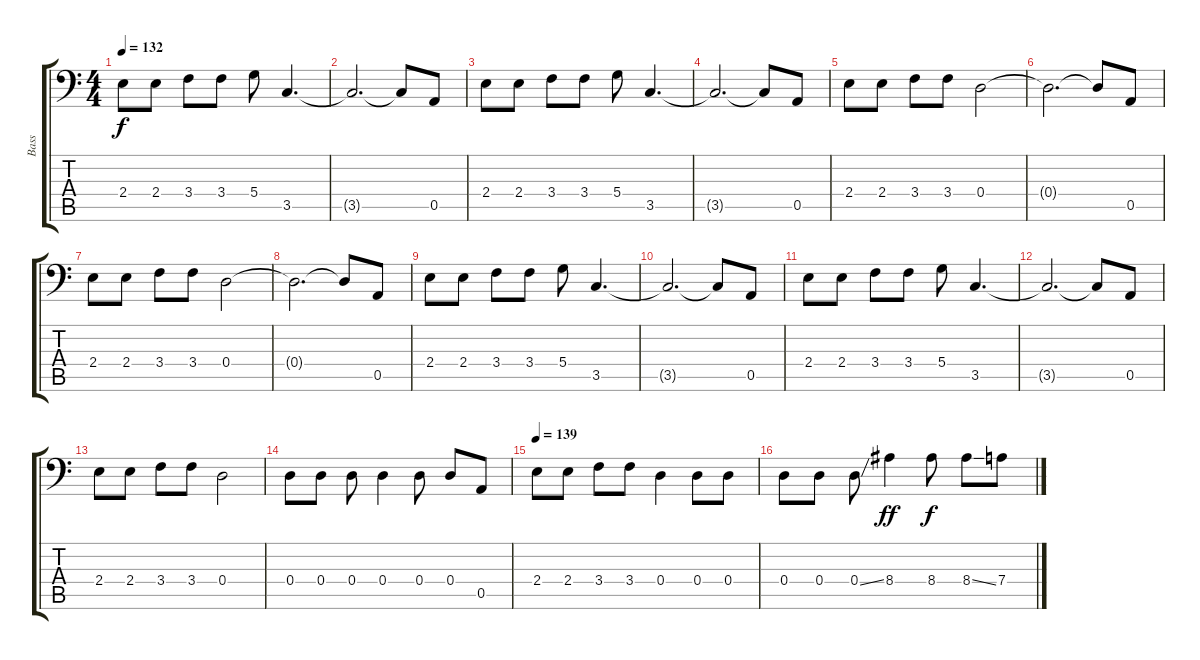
\track ("Bass" "Bass") {instrument electricbasspick}
\staff {score tabs}
\tuning (E3 B2 G2 D2 A1 E1) {hide}
\ts (4 4)
\tempo 132
\clef f4
\ks c
2.4.8{dy f instrument electricbasspick} 2.4.8 3.4.8 3.4.8 5.4.8 3.5.4{d} |
3.5{t}.2{d} 3.5{t}.8 0.5.8 |
2.4.8 2.4.8 3.4.8 3.4.8 5.4.8 3.5.4{d} |
3.5{t}.2{d} 3.5{t}.8 0.5.8 |
2.4.8 2.4.8 3.4.8 3.4.8 0.4.2 |
0.4{t}.2{d} 0.4{t}.8 0.5.8 |
2.4.8 2.4.8 3.4.8 3.4.8 0.4.2 |
0.4{t}.2{d} 0.4{t}.8 0.5.8 |
2.4.8 2.4.8 3.4.8 3.4.8 5.4.8 3.5.4{d} |
3.5{t}.2{d} 3.5{t}.8 0.5.8 |
2.4.8 2.4.8 3.4.8 3.4.8 5.4.8 3.5.4{d} |
3.5{t}.2{d} 3.5{t}.8 0.5.8 |
2.4.8 2.4.8 3.4.8 3.4.8 0.4.2 |
0.4.8 0.4.8 0.4.8 0.4.4 0.4.8 0.4.8 0.5.8 |
\tempo 139
2.4.8{volume 16} 2.4.8 3.4.8 3.4.8 0.4.4 0.4.8 0.4.8 |
0.4.8 0.4.8 0.4{ss}.8 8.4.4{dy ff} 8.4.8{dy f} 8.4{ss}.8 7.4.8
